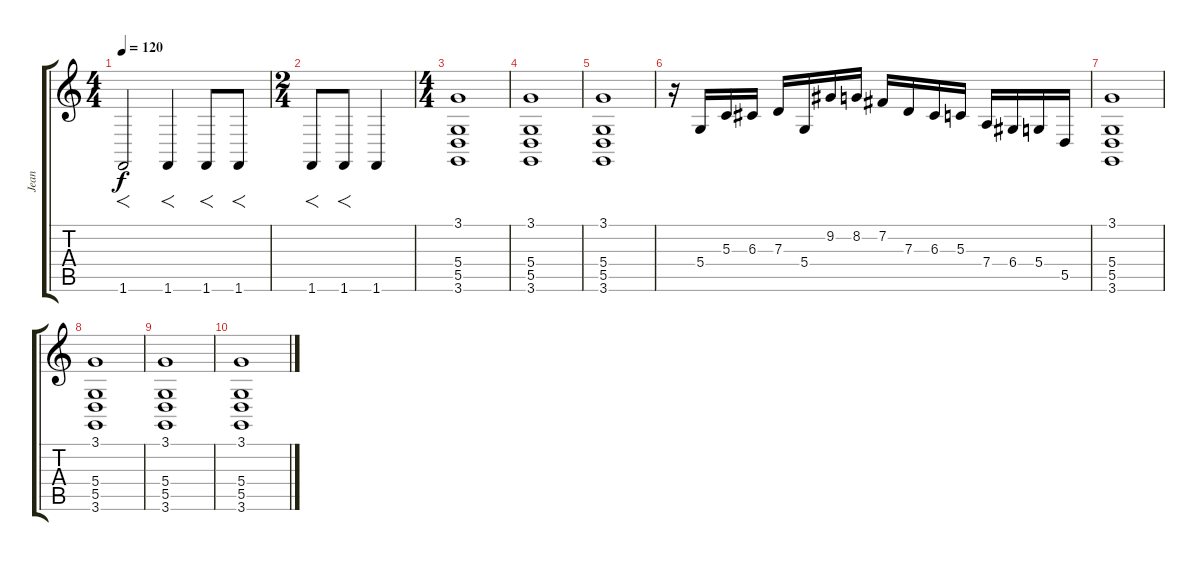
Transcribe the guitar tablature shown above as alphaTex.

\track ("Jean" "Jean") {instrument voiceoohs}
\staff {score tabs}
\tuning (E4 B3 G3 D3 A2 E2) {hide}
\ts (4 4)
\tempo 120
\clef g2
\ks c
1.6.2{f dy f instrument voiceoohs} 1.6.4{f} 1.6.8{f} 1.6.8{f} |
\ts (2 4)
1.6.8{f} 1.6.8{f} 1.6.4 |
\ts (4 4)
(3.1 5.4 5.5 3.6).1 |
(3.1 5.4 5.5 3.6).1 |
(3.1 5.4 5.5 3.6).1 |
r.16 5.4.16 5.3.16 6.3.16 7.3.16 5.4.16 9.2.16 8.2.16 7.2.16 7.3.16 6.3.16 5.3.16 7.4.16 6.4.16 5.4.16 5.5.16 |
(3.1 5.4 5.5 3.6).1 |
(3.1 5.4 5.5 3.6).1 |
(3.1 5.4 5.5 3.6).1 |
(3.1 5.4 5.5 3.6).1
